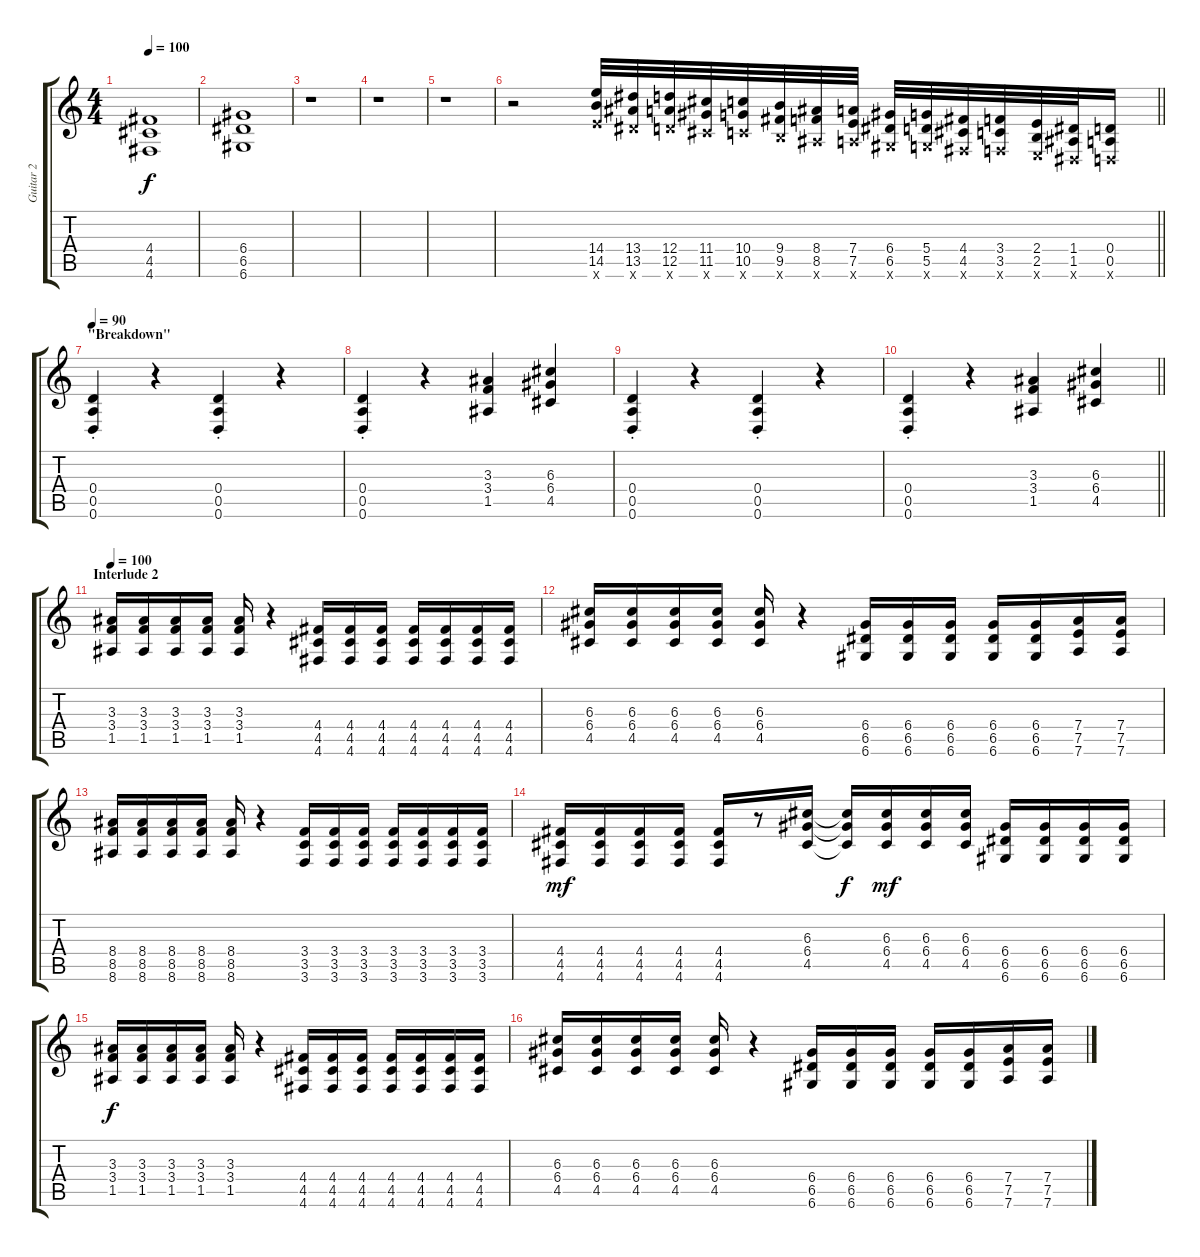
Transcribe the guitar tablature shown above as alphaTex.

\track ("Guitar 2" "Guitar 2") {instrument overdrivenguitar}
\staff {score tabs}
\tuning (E4 B3 G3 D3 A2 D2) {hide}
\ts (4 4)
\tempo 100
\clef g2
\ks c
(4.4 4.5 4.6).1{dy f} |
(6.4 6.5 6.6).1 |
r.1 |
r.1 |
r.1 |
\barLineRight lightlight
r.2{instrument overdrivenguitar} (14.4 14.5 14.6{x}).32 (13.4 13.5 13.6{x}).32 (12.4 12.5 12.6{x}).32 (11.4 11.5 11.6{x}).32 (10.4 10.5 10.6{x}).32 (9.4 9.5 9.6{x}).32 (8.4 8.5 8.6{x}).32 (7.4 7.5 7.6{x}).32 (6.4 6.5 6.6{x}).32 (5.4 5.5 5.6{x}).32 (4.4 4.5 4.6{x}).32 (3.4 3.5 3.6{x}).32 (2.4 2.5 2.6{x}).32 (1.4 1.5 1.6{x}).32 (0.4 0.5 0.6{x}).16 |
\section ("" "\"Breakdown\"")
\tempo 90
(0.4{st} 0.5{st} 0.6{st}).4 r.4 (0.4{st} 0.5{st} 0.6{st}).4 r.4 |
(0.4{st} 0.5{st} 0.6{st}).4 r.4 (3.3 3.4 1.5).4 (6.3 6.4 4.5).4 |
(0.4{st} 0.5{st} 0.6{st}).4 r.4 (0.4{st} 0.5{st} 0.6{st}).4 r.4 |
\barLineRight lightlight
(0.4{st} 0.5{st} 0.6{st}).4 r.4 (3.3 3.4 1.5).4 (6.3 6.4 4.5).4 |
\section ("" "Interlude 2")
\tempo 100
(3.3 3.4 1.5).16 (3.3 3.4 1.5).16 (3.3 3.4 1.5).16 (3.3 3.4 1.5).16 (3.3 3.4 1.5).16 r.4 (4.4 4.5 4.6).16 (4.4 4.5 4.6).16 (4.4 4.5 4.6).16 (4.4 4.5 4.6).16 (4.4 4.5 4.6).16 (4.4 4.5 4.6).16 (4.4 4.5 4.6).16 |
(6.3 6.4 4.5).16 (6.3 6.4 4.5).16 (6.3 6.4 4.5).16 (6.3 6.4 4.5).16 (6.3 6.4 4.5).16 r.4 (6.4 6.5 6.6).16 (6.4 6.5 6.6).16 (6.4 6.5 6.6).16 (6.4 6.5 6.6).16 (6.4 6.5 6.6).16 (7.4 7.5 7.6).16 (7.4 7.5 7.6).16 |
(8.4 8.5 8.6).16 (8.4 8.5 8.6).16 (8.4 8.5 8.6).16 (8.4 8.5 8.6).16 (8.4 8.5 8.6).16 r.4 (3.4 3.5 3.6).16 (3.4 3.5 3.6).16 (3.4 3.5 3.6).16 (3.4 3.5 3.6).16 (3.4 3.5 3.6).16 (3.4 3.5 3.6).16 (3.4 3.5 3.6).16 |
(4.4 4.5 4.6).16{dy mf} (4.4 4.5 4.6).16 (4.4 4.5 4.6).16 (4.4 4.5 4.6).16 (4.4 4.5 4.6).16 r.8 (6.3 6.4 4.5).16 (6.3{t} 6.4{t} 4.5{t}).16{dy f} (6.3 6.4 4.5).16{dy mf} (6.3 6.4 4.5).16 (6.3 6.4 4.5).16 (6.4 6.5 6.6).16 (6.4 6.5 6.6).16 (6.4 6.5 6.6).16 (6.4 6.5 6.6).16 |
(3.3 3.4 1.5).16{dy f} (3.3 3.4 1.5).16 (3.3 3.4 1.5).16 (3.3 3.4 1.5).16 (3.3 3.4 1.5).16 r.4 (4.4 4.5 4.6).16 (4.4 4.5 4.6).16 (4.4 4.5 4.6).16 (4.4 4.5 4.6).16 (4.4 4.5 4.6).16 (4.4 4.5 4.6).16 (4.4 4.5 4.6).16 |
(6.3 6.4 4.5).16 (6.3 6.4 4.5).16 (6.3 6.4 4.5).16 (6.3 6.4 4.5).16 (6.3 6.4 4.5).16 r.4 (6.4 6.5 6.6).16 (6.4 6.5 6.6).16 (6.4 6.5 6.6).16 (6.4 6.5 6.6).16 (6.4 6.5 6.6).16 (7.4 7.5 7.6).16 (7.4 7.5 7.6).16
